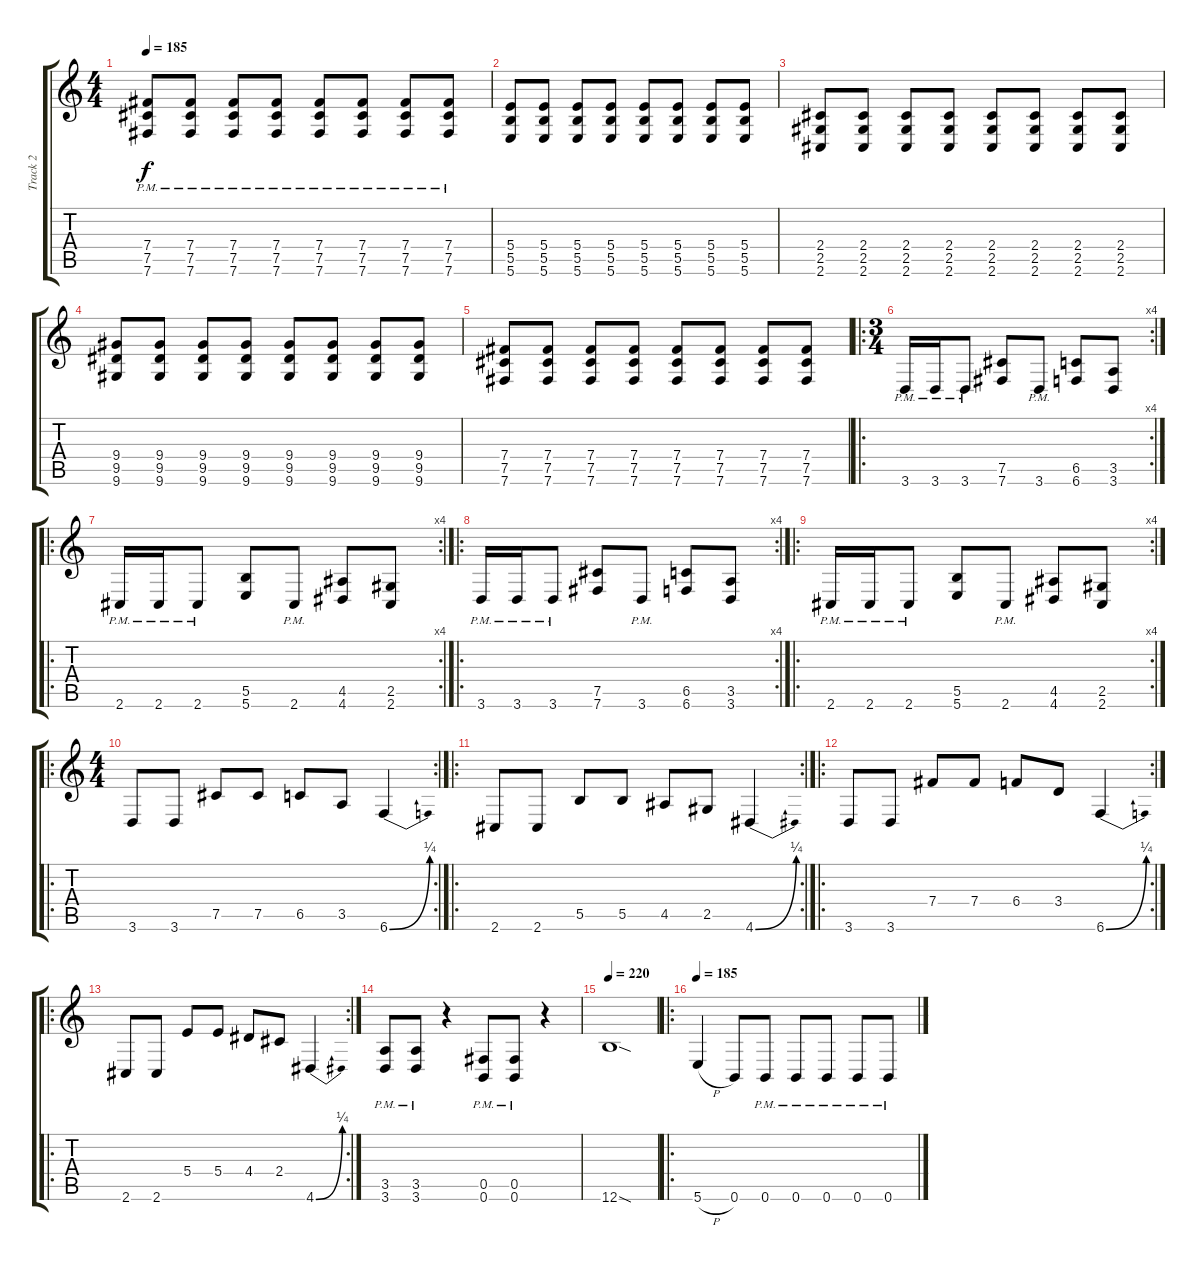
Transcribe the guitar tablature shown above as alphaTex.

\track ("Track 2" "Track 2") {instrument distortionguitar}
\staff {score tabs}
\tuning (Db4 Ab3 E3 B2 Gb2 B1) {hide}
\ts (4 4)
\tempo 185
\clef g2
\ks c
(7.4{pm} 7.5{pm} 7.6{pm}).8{dy f} (7.4{pm} 7.5{pm} 7.6{pm}).8 (7.4{pm} 7.5{pm} 7.6{pm}).8 (7.4{pm} 7.5{pm} 7.6{pm}).8 (7.4{pm} 7.5{pm} 7.6{pm}).8 (7.4{pm} 7.5{pm} 7.6{pm}).8 (7.4{pm} 7.5{pm} 7.6{pm}).8 (7.4{pm} 7.5{pm} 7.6{pm}).8 |
(5.4 5.5 5.6).8 (5.4 5.5 5.6).8 (5.4 5.5 5.6).8 (5.4 5.5 5.6).8 (5.4 5.5 5.6).8 (5.4 5.5 5.6).8 (5.4 5.5 5.6).8 (5.4 5.5 5.6).8 |
(2.4 2.5 2.6).8 (2.4 2.5 2.6).8 (2.4 2.5 2.6).8 (2.4 2.5 2.6).8 (2.4 2.5 2.6).8 (2.4 2.5 2.6).8 (2.4 2.5 2.6).8 (2.4 2.5 2.6).8 |
(9.4 9.5 9.6).8 (9.4 9.5 9.6).8 (9.4 9.5 9.6).8 (9.4 9.5 9.6).8 (9.4 9.5 9.6).8 (9.4 9.5 9.6).8 (9.4 9.5 9.6).8 (9.4 9.5 9.6).8 |
(7.4 7.5 7.6).8 (7.4 7.5 7.6).8 (7.4 7.5 7.6).8 (7.4 7.5 7.6).8 (7.4 7.5 7.6).8 (7.4 7.5 7.6).8 (7.4 7.5 7.6).8 (7.4 7.5 7.6).8 |
\ro
\rc 4
\ts (3 4)
3.6{pm}.16 3.6{pm}.16 3.6{pm}.8 (7.5 7.6).8 3.6{pm}.8 (6.5 6.6).8 (3.5 3.6).8 |
\ro
\rc 4
2.6{pm}.16 2.6{pm}.16 2.6{pm}.8 (5.5 5.6).8 2.6{pm}.8 (4.5 4.6).8 (2.5 2.6).8 |
\ro
\rc 4
3.6{pm}.16 3.6{pm}.16 3.6{pm}.8 (7.5 7.6).8 3.6{pm}.8 (6.5 6.6).8 (3.5 3.6).8 |
\ro
\rc 4
2.6{pm}.16 2.6{pm}.16 2.6{pm}.8 (5.5 5.6).8 2.6{pm}.8 (4.5 4.6).8 (2.5 2.6).8 |
\ro
\rc 2
\ts (4 4)
3.6.8 3.6.8 7.5.8 7.5.8 6.5.8 3.5.8 6.6{be (bend 0 0 60 1)}.4 |
\ro
\rc 2
2.6.8 2.6.8 5.5.8 5.5.8 4.5.8 2.5.8 4.6{be (bend 0 0 60 1)}.4 |
\ro
\rc 2
3.6.8 3.6.8 7.4.8 7.4.8 6.4.8 3.4.8 6.6{be (bend 0 0 60 1)}.4 |
\ro
\rc 2
2.6.8 2.6.8 5.4.8 5.4.8 4.4.8 2.4.8 4.6{be (bend 0 0 60 1)}.4 |
(3.5{pm} 3.6{pm}).8 (3.5{pm} 3.6{pm}).8 r.4 (0.5{pm} 0.6{pm}).8 (0.5{pm} 0.6{pm}).8 r.4 |
\tempo 220
12.6{sod}.1 |
\ro
\tempo 185
5.6{h}.4 0.6.8 0.6{pm}.8 0.6{pm}.8 0.6{pm}.8 0.6{pm}.8 0.6{pm}.8
